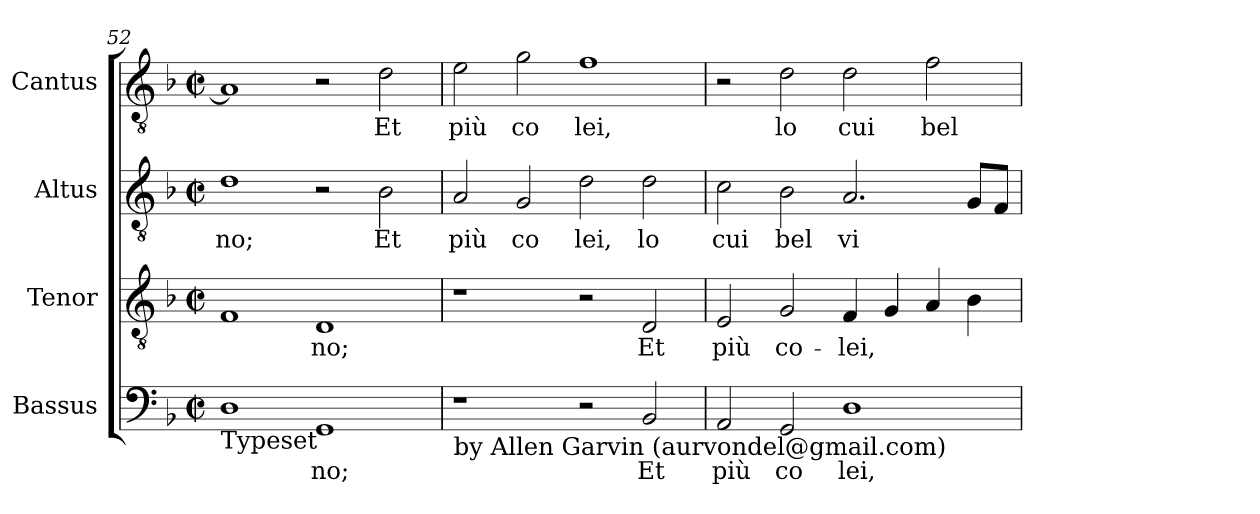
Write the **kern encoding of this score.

**kern	**text	**kern	**text	**kern	**text	**kern	**text
*part4	*part4	*part3	*part3	*part2	*part2	*part1	*part1
*staff4	*staff4	*staff3	*staff3	*staff2	*staff2	*staff1	*staff1
*I"Bassus	*	*I"Tenor	*	*I"Altus	*	*I"Cantus	*
*I'Bassus	*	*I'Tenor	*	*I'Altus	*	*I'Cantus	*
*clefF4	*	*clefGv2	*	*clefGv2	*	*clefGv2	*
*k[b-]	*	*k[b-]	*	*k[b-]	*	*k[b-]	*
*F:	*	*F:	*	*F:	*	*F:	*
*M2/2	*	*M2/2	*	*M2/2	*	*M2/2	*
*met(c|)	*	*met(c|)	*	*met(c|)	*	*met(c|)	*
=52	=52	=52	=52	=52	=52	=52	=52
!LO:TX:b:t=Typeset	!	!	!	!	!	!	!
!	!LO:LY:b:cj	!	!LO:LY:b:cj	!	!LO:LY:b:cj	!	!LO:LY:b:cj
1D	.	1F	--	1d	no;	1A]	.
!	!LO:LY:b:cj	!	!LO:LY:b:cj	!	!	!	!
1GG	no;	1D	-no;	2r	.	2r	.
!	!	!	!	!	!LO:LY:b:cj	!	!LO:LY:b:cj
.	.	.	.	2B-\	Et	2d\	Et
=53	=53	=53	=53	=53	=53	=53	=53
!LO:TX:b:t=by Allen Garvin (aurvondel@gmail.com)	!	!	!	!	!	!	!
!	!	!	!	!	!LO:LY:b:cj	!	!LO:LY:b:cj
1r	.	1r	.	2A/	più	2e\	più
!	!	!	!	!	!LO:LY:b:cj	!	!LO:LY:b:cj
.	.	.	.	2G/	co	2g\	co
!	!	!	!	!	!LO:LY:b:cj	!	!LO:LY:b:cj
2r	.	2r	.	2d\	lei,	1f	lei,
!	!LO:LY:b:cj	!	!LO:LY:b:cj	!	!LO:LY:b:cj	!	!
2BB-/	Et	2D/	Et	2d\	lo	.	.
=54	=54	=54	=54	=54	=54	=54	=54
!	!LO:LY:b:cj	!	!LO:LY:b:cj	!	!LO:LY:b:cj	!	!
2AA/	più	2E/	più	2c\	cui	2r	.
!	!LO:LY:b:cj	!	!LO:LY:b:cj	!	!LO:LY:b:cj	!	!LO:LY:b:cj
2GG/	co	2G/	co-	2B-\	bel	2d\	lo
!	!LO:LY:b:cj	!	!LO:LY:b:cj	!	!LO:LY:b:cj	!	!LO:LY:b:cj
1D	lei,	4F/	-lei,	2.A/	vi	2d\	cui
!	!	!	!LO:LY:b:cj	!	!	!	!
.	.	4G/	.	.	.	.	.
!	!	!	!LO:LY:b:cj	!	!	!	!LO:LY:b:cj
.	.	4A/	.	.	.	2f\	bel
!	!	!	!LO:LY:b:cj	!	!LO:LY:b:cj	!	!
.	.	4B-\	.	8G/L	.	.	.
!	!	!	!	!	!LO:LY:b:cj	!	!
.	.	.	.	8F/J	.	.	.
=	=	=	=	=	=	=	=
*-	*-	*-	*-	*-	*-	*-	*-
